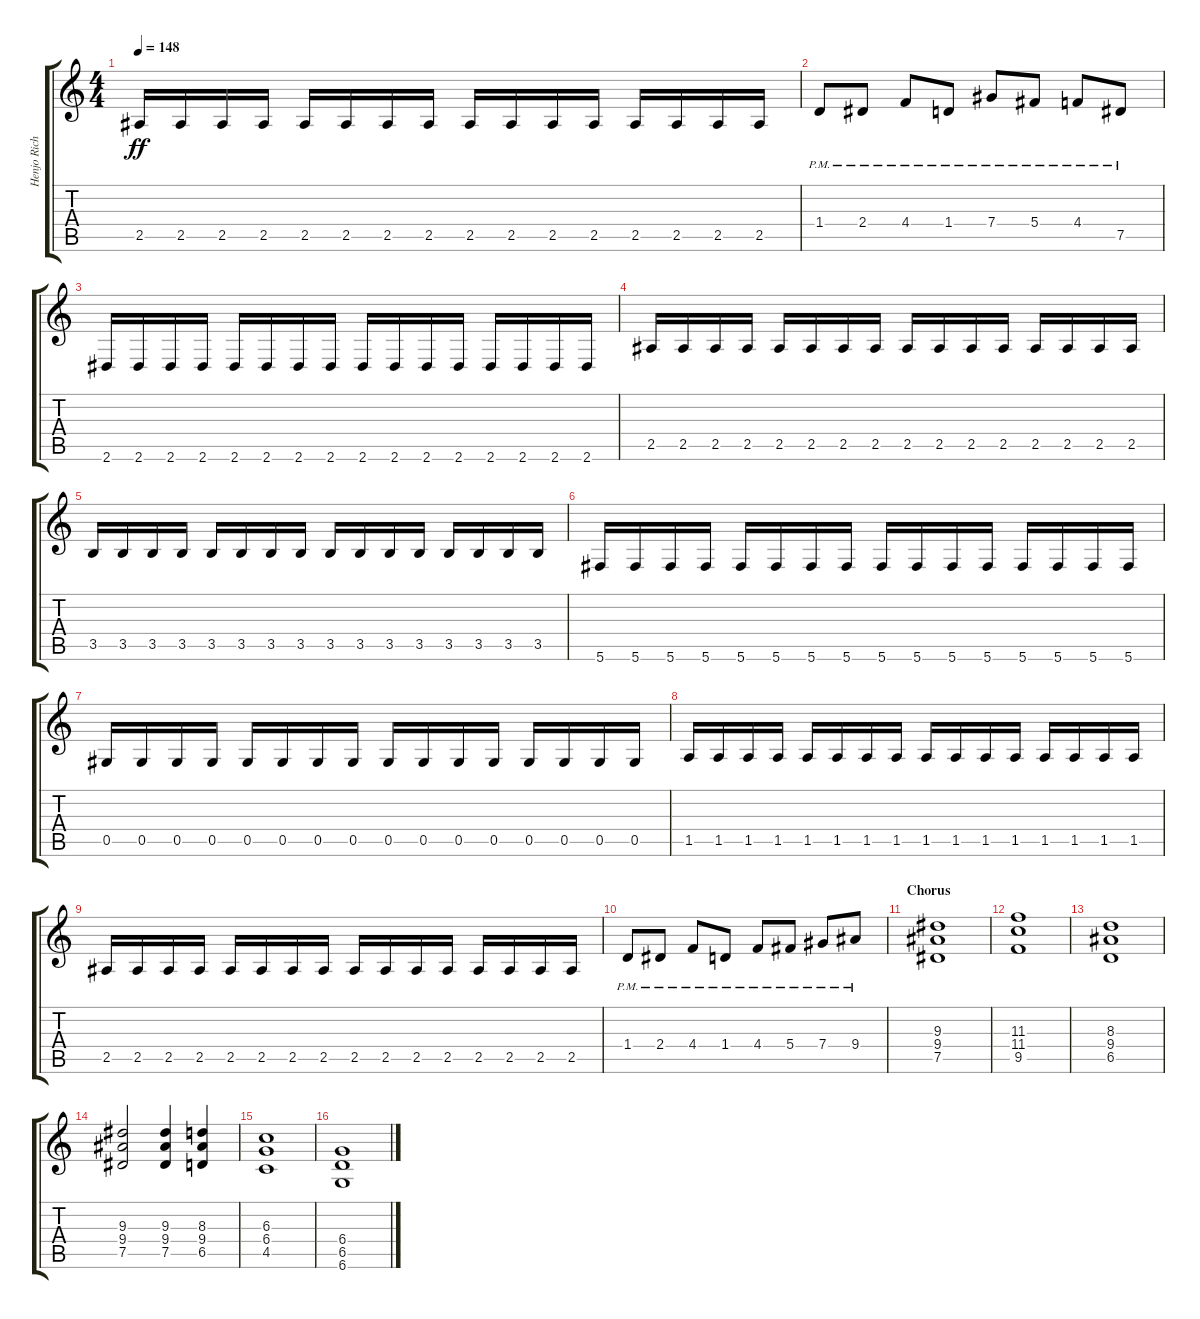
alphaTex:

\track ("Henjo Richter<Guiar>" "Henjo Rich") {instrument distortionguitar}
\staff {score tabs}
\tuning (Eb4 Bb3 Gb3 Db3 Ab2 Db2) {hide}
\ts (4 4)
\tempo 148
\clef g2
\ks c
2.5.16{dy ff} 2.5.16 2.5.16 2.5.16 2.5.16 2.5.16 2.5.16 2.5.16 2.5.16 2.5.16 2.5.16 2.5.16 2.5.16 2.5.16 2.5.16 2.5.16 |
1.4{pm}.8 2.4{pm}.8 4.4{pm}.8 1.4{pm}.8 7.4{pm}.8 5.4{pm}.8 4.4{pm}.8 7.5{pm}.8 |
2.6.16 2.6.16 2.6.16 2.6.16 2.6.16 2.6.16 2.6.16 2.6.16 2.6.16 2.6.16 2.6.16 2.6.16 2.6.16 2.6.16 2.6.16 2.6.16 |
2.5.16 2.5.16 2.5.16 2.5.16 2.5.16 2.5.16 2.5.16 2.5.16 2.5.16 2.5.16 2.5.16 2.5.16 2.5.16 2.5.16 2.5.16 2.5.16 |
3.5.16 3.5.16 3.5.16 3.5.16 3.5.16 3.5.16 3.5.16 3.5.16 3.5.16 3.5.16 3.5.16 3.5.16 3.5.16 3.5.16 3.5.16 3.5.16 |
5.6.16 5.6.16 5.6.16 5.6.16 5.6.16 5.6.16 5.6.16 5.6.16 5.6.16 5.6.16 5.6.16 5.6.16 5.6.16 5.6.16 5.6.16 5.6.16 |
0.5.16 0.5.16 0.5.16 0.5.16 0.5.16 0.5.16 0.5.16 0.5.16 0.5.16 0.5.16 0.5.16 0.5.16 0.5.16 0.5.16 0.5.16 0.5.16 |
1.5.16 1.5.16 1.5.16 1.5.16 1.5.16 1.5.16 1.5.16 1.5.16 1.5.16 1.5.16 1.5.16 1.5.16 1.5.16 1.5.16 1.5.16 1.5.16 |
2.5.16 2.5.16 2.5.16 2.5.16 2.5.16 2.5.16 2.5.16 2.5.16 2.5.16 2.5.16 2.5.16 2.5.16 2.5.16 2.5.16 2.5.16 2.5.16 |
1.4{pm}.8 2.4{pm}.8 4.4{pm}.8 1.4{pm}.8 4.4{pm}.8 5.4{pm}.8 7.4{pm}.8 9.4{pm}.8 |
\section ("" "Chorus")
(9.3 9.4 7.5).1 |
(11.3 11.4 9.5).1 |
(8.3 9.4 6.5).1 |
(9.3 9.4 7.5).2 (9.3 9.4 7.5).4 (8.3 9.4 6.5).4 |
(6.3 6.4 4.5).1 |
(6.4 6.5 6.6).1
